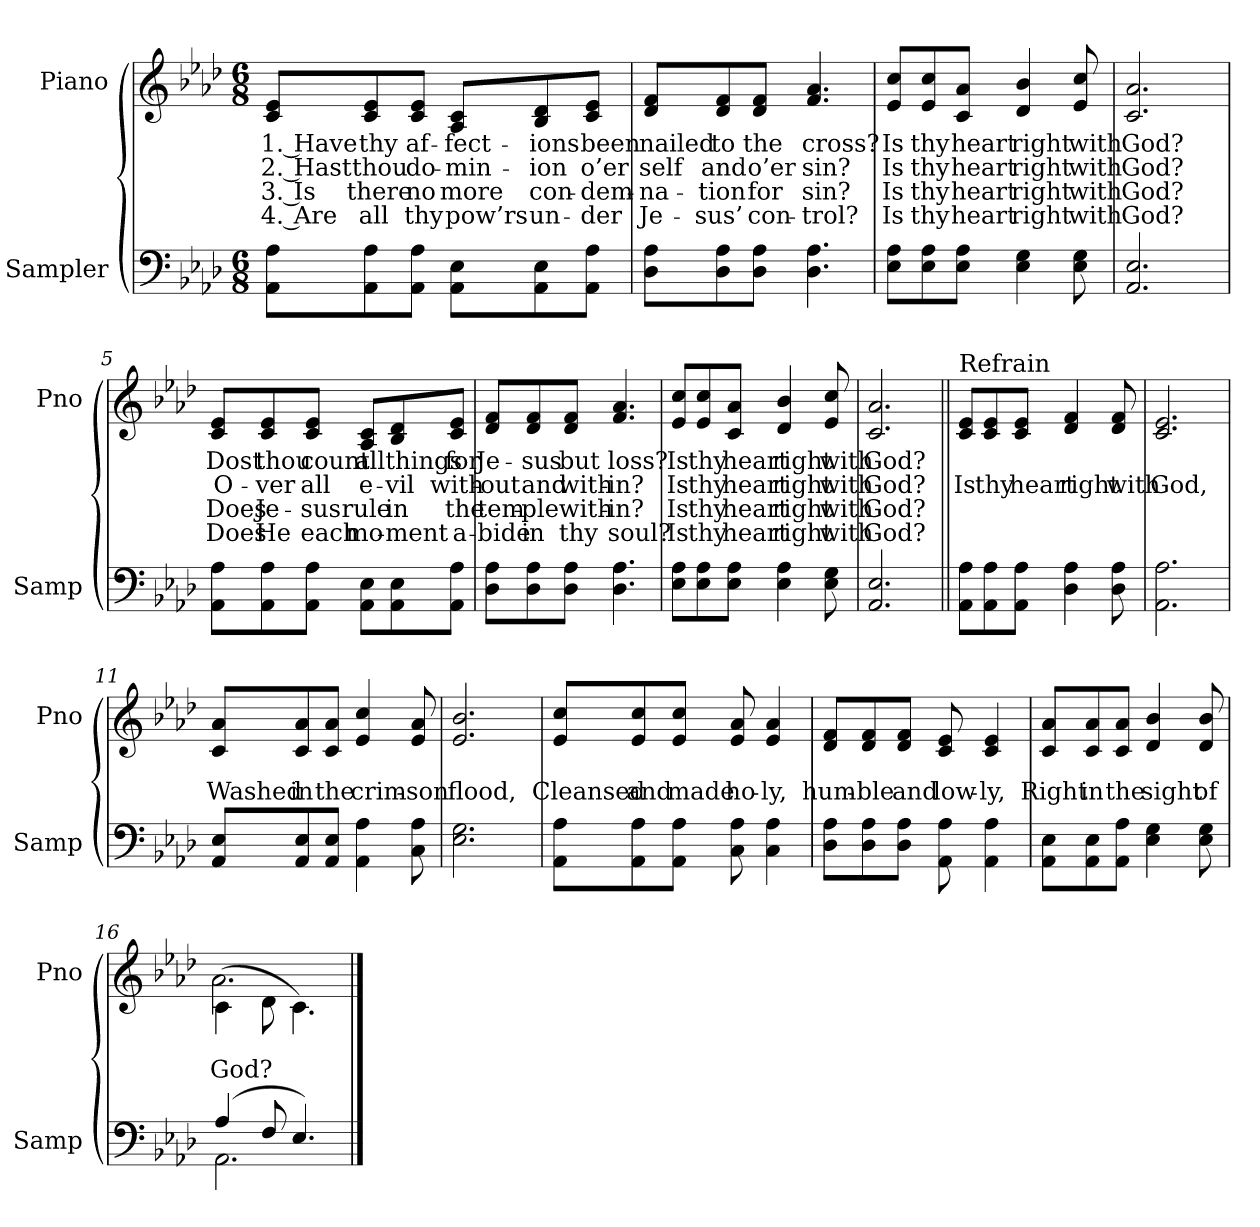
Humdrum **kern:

**kern	**kern	**text	**text	**text	**text
*part2	*part1	*part1	*part1	*part1	*part1
*staff2	*staff1	*staff1	*staff1	*staff1	*staff1
*I"Sampler	*I"Piano	*	*	*	*
*I'Samp	*I'Pno	*	*	*	*
*clefF4	*clefG2	*	*	*	*
*k[b-e-a-d-]	*k[b-e-a-d-]	*	*	*	*
*A-:	*A-:	*	*	*	*
*M6/8	*M6/8	*	*	*	*
=1	=1	=1	=1	=1	=1
8AA-\ 8A-\L	8c/ 8e-/L	1. Have	2. Hast	3. Is	4. Are
8AA-\ 8A-\	8c/ 8e-/	thy	thou	there	all
8AA-\ 8A-\J	8c/ 8e-/J	af-	do-	no	thy
8AA-\ 8E-\L	8A-/ 8c/L	-fect-	-min-	more	pow’rs
8AA-\ 8E-\	8B-/ 8d-/	-ions	-ion	con-	un-
8AA-\ 8A-\J	8c/ 8e-/J	been	o’er	-dem-	-der
=2	=2	=2	=2	=2	=2
8D-\ 8A-\L	8d-/ 8f/L	nailed	self	-na-	Je-
8D-\ 8A-\	8d-/ 8f/	to	and	-tion	-sus’
8D-\ 8A-\J	8d-/ 8f/J	the	o’er	for	con-
4.D- 4.A-	4.f 4.a-	cross?	sin?	sin?	-trol?
=3	=3	=3	=3	=3	=3
8E-\ 8A-\L	8e-/ 8cc/L	Is	Is	Is	Is
8E-\ 8A-\	8e-/ 8cc/	thy	thy	thy	thy
8E-\ 8A-\J	8c/ 8a-/J	heart	heart	heart	heart
4E- 4G	4d- 4b-	right	right	right	right
8E- 8G	8e- 8cc	with	with	with	with
=4	=4	=4	=4	=4	=4
2.AA- 2.E-	2.c 2.a-	God?	God?	God?	God?
=5	=5	=5	=5	=5	=5
8AA-\ 8A-\L	8c/ 8e-/L	Dost	O-	Does	Does
8AA-\ 8A-\	8c/ 8e-/	thou	-ver	Je-	He
8AA-\ 8A-\J	8c/ 8e-/J	count	all	-sus	each
8AA-\ 8E-\L	8A-/ 8c/L	all	e-	rule	mo-
8AA-\ 8E-\	8B-/ 8d-/	things	-vil	in	-ment
8AA-\ 8A-\J	8c/ 8e-/J	for	with-	the	a-
=6	=6	=6	=6	=6	=6
8D-\ 8A-\L	8d-/ 8f/L	Je-	-out	tem-	-bide
8D-\ 8A-\	8d-/ 8f/	-sus	and	-ple	in
8D-\ 8A-\J	8d-/ 8f/J	but	with-	with-	thy
4.D- 4.A-	4.f 4.a-	loss?	-in?	-in?	soul?
=7	=7	=7	=7	=7	=7
8E-\ 8A-\L	8e-/ 8cc/L	Is	Is	Is	Is
8E-\ 8A-\	8e-/ 8cc/	thy	thy	thy	thy
8E-\ 8A-\J	8c/ 8a-/J	heart	heart	heart	heart
4E- 4A-	4d- 4b-	right	right	right	right
8E- 8G	8e- 8cc	with	with	with	with
=8	=8	=8	=8	=8	=8
2.AA- 2.E-	2.c 2.a-	God?	God?	God?	God?
=9||	=9||	=9||	=9||	=9||	=9||
!	!LO:TX:t=Refrain	!	!	!	!
8AA-\ 8A-\L	8c/ 8e-/L	.	Is	.	.
8AA-\ 8A-\	8c/ 8e-/	.	thy	.	.
8AA-\ 8A-\J	8c/ 8e-/J	.	heart	.	.
4D- 4A-	4d- 4f	.	right	.	.
8D- 8A-	8d- 8f	.	with	.	.
=10	=10	=10	=10	=10	=10
2.AA- 2.A-	2.c 2.e-	.	God,	.	.
=11	=11	=11	=11	=11	=11
8AA-/ 8E-/L	8c/ 8a-/L	.	Washed	.	.
8AA-/ 8E-/	8c/ 8a-/	.	in	.	.
8AA-/ 8E-/J	8c/ 8a-/J	.	the	.	.
4AA- 4A-	4e- 4cc	.	crim-	.	.
8C 8A-	8e- 8a-	.	-son	.	.
=12	=12	=12	=12	=12	=12
2.E- 2.G	2.e- 2.b-	.	flood,	.	.
=13	=13	=13	=13	=13	=13
8AA-\ 8A-\L	8e-/ 8cc/L	.	Cleansed	.	.
8AA-\ 8A-\	8e-/ 8cc/	.	and	.	.
8AA-\ 8A-\J	8e-/ 8cc/J	.	made	.	.
8C 8A-	8e- 8a-	.	ho-	.	.
4C 4A-	4e- 4a-	.	-ly,	.	.
=14	=14	=14	=14	=14	=14
8D-\ 8A-\L	8d-/ 8f/L	.	hum-	.	.
8D-\ 8A-\	8d-/ 8f/	.	-ble	.	.
8D-\ 8A-\J	8d-/ 8f/J	.	and	.	.
8AA- 8A-	8c 8e-	.	low-	.	.
4AA- 4A-	4c 4e-	.	-ly,	.	.
=15	=15	=15	=15	=15	=15
8AA-\ 8E-\L	8c/ 8a-/L	.	Right	.	.
8AA-\ 8E-\	8c/ 8a-/	.	in	.	.
8AA-\ 8A-\J	8c/ 8a-/J	.	the	.	.
4E- 4G	4d- 4b-	.	sight	.	.
8E- 8G	8d- 8b-	.	of	.	.
=16	=16	=16	=16	=16	=16
*^	*^	*	*	*	*
(4A-/	2.AA-	(4c\	2.a-	.	God?	.	.
8F/	.	8d-\	.	.	.	.	.
4.E-/)	.	4.c\)	.	.	.	.	.
*v	*v	*	*	*	*	*	*
*	*v	*v	*	*	*	*
==	==	==	==	==	==
*-	*-	*-	*-	*-	*-
